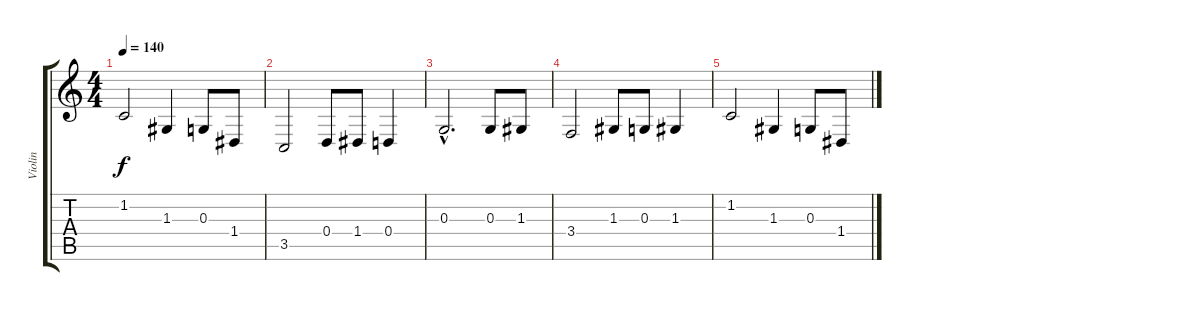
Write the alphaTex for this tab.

\track ("Violin" "Violin") {instrument violin}
\staff {score tabs}
\tuning (E4 B3 G3 D3 A2 E2) {hide}
\ts (4 4)
\tempo 140
\clef g2
\ks c
1.2.2{dy f} 1.3.4 0.3.8 1.4.8 |
3.5.2 0.4.8 1.4.8 0.4.4 |
0.3{hac}.2{d} 0.3.8 1.3.8 |
3.4.2 1.3.8 0.3.8 1.3.4 |
1.2.2 1.3.4 0.3.8 1.4.8
